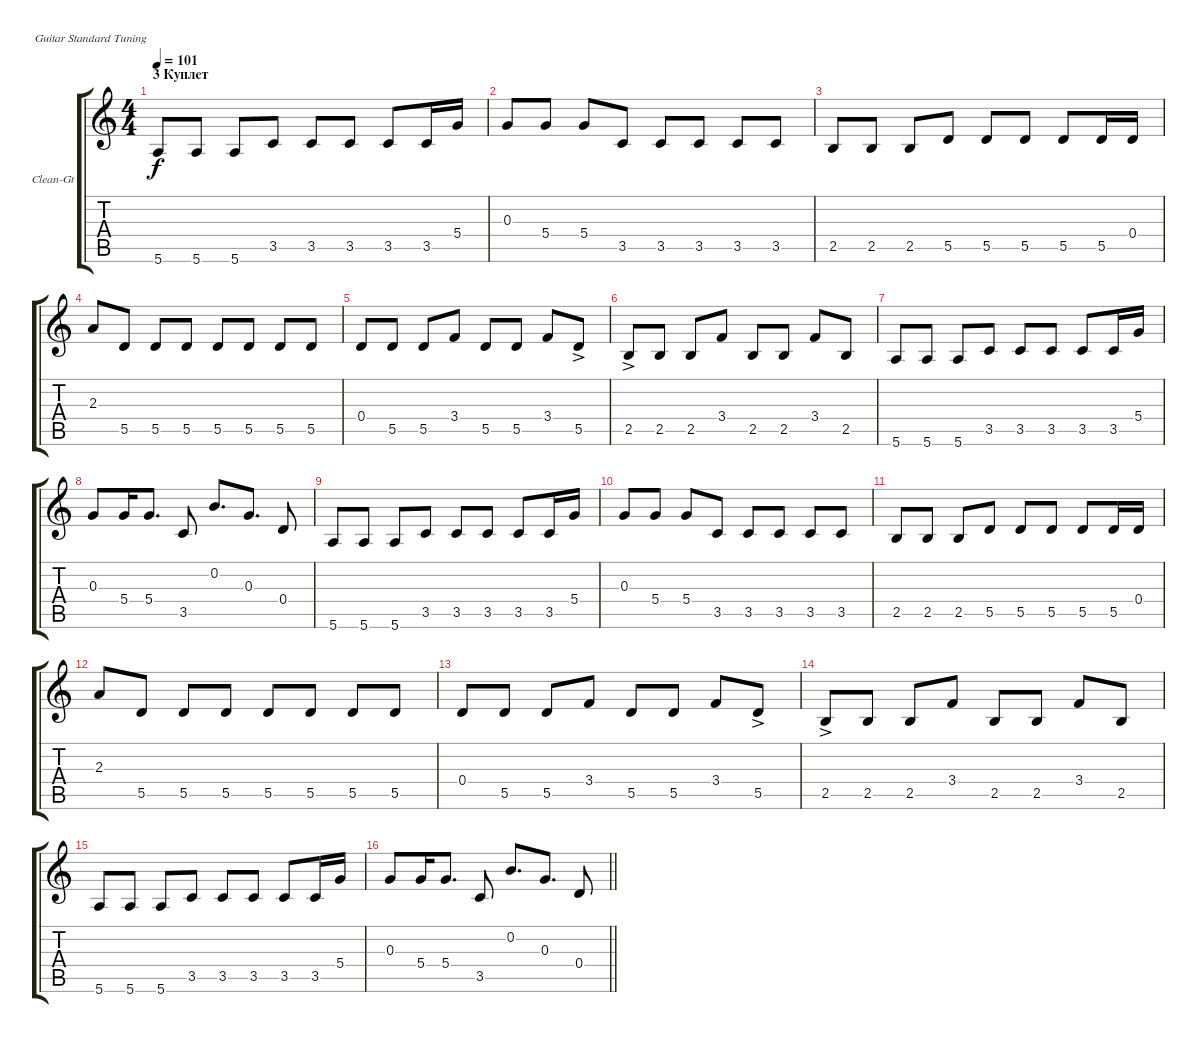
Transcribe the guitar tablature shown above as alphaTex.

\bracketExtendMode groupsimilarinstruments
\firstSystemTrackNameOrientation horizontal
\otherSystemsTrackNameOrientation horizontal
\track ("Ю.Каспарян (чистая гитара)" "Clean-Gt") {instrument electricguitarclean}
\staff {score tabs}
\tuning (E4 B3 G3 D3 A2 E2)
\ts (4 4)
\section ("" "3 Куплет")
\tempo 101
\clef g2
\ks c
5.6.8{dy f} 5.6.8 5.6.8 3.5.8 3.5.8 3.5.8 3.5.8 3.5.16 5.4.16 |
0.3.8 5.4.8 5.4.8 3.5.8 3.5.8 3.5.8 3.5.8 3.5.8 |
2.5.8 2.5.8 2.5.8 5.5.8 5.5.8 5.5.8 5.5.8 5.5.16 0.4.16 |
2.3.8 5.5.8 5.5.8 5.5.8 5.5.8 5.5.8 5.5.8 5.5.8 |
0.4.8 5.5.8 5.5.8 3.4.8 5.5.8 5.5.8 3.4.8 5.5{ac}.8 |
2.5{ac}.8 2.5.8 2.5.8 3.4.8 2.5.8 2.5.8 3.4.8 2.5.8 |
5.6.8 5.6.8 5.6.8 3.5.8 3.5.8 3.5.8 3.5.8 3.5.16 5.4.16 |
0.3.8 5.4.16 5.4.8{d} 3.5.8 0.2.8{d} 0.3.8{d} 0.4.8 |
5.6.8 5.6.8 5.6.8 3.5.8 3.5.8 3.5.8 3.5.8 3.5.16 5.4.16 |
0.3.8 5.4.8 5.4.8 3.5.8 3.5.8 3.5.8 3.5.8 3.5.8 |
2.5.8 2.5.8 2.5.8 5.5.8 5.5.8 5.5.8 5.5.8 5.5.16 0.4.16 |
2.3.8 5.5.8 5.5.8 5.5.8 5.5.8 5.5.8 5.5.8 5.5.8 |
0.4.8 5.5.8 5.5.8 3.4.8 5.5.8 5.5.8 3.4.8 5.5{ac}.8 |
2.5{ac}.8 2.5.8 2.5.8 3.4.8 2.5.8 2.5.8 3.4.8 2.5.8 |
5.6.8 5.6.8 5.6.8 3.5.8 3.5.8 3.5.8 3.5.8 3.5.16 5.4.16 |
\barLineRight lightlight
0.3.8 5.4.16 5.4.8{d} 3.5.8 0.2.8{d} 0.3.8{d} 0.4.8
